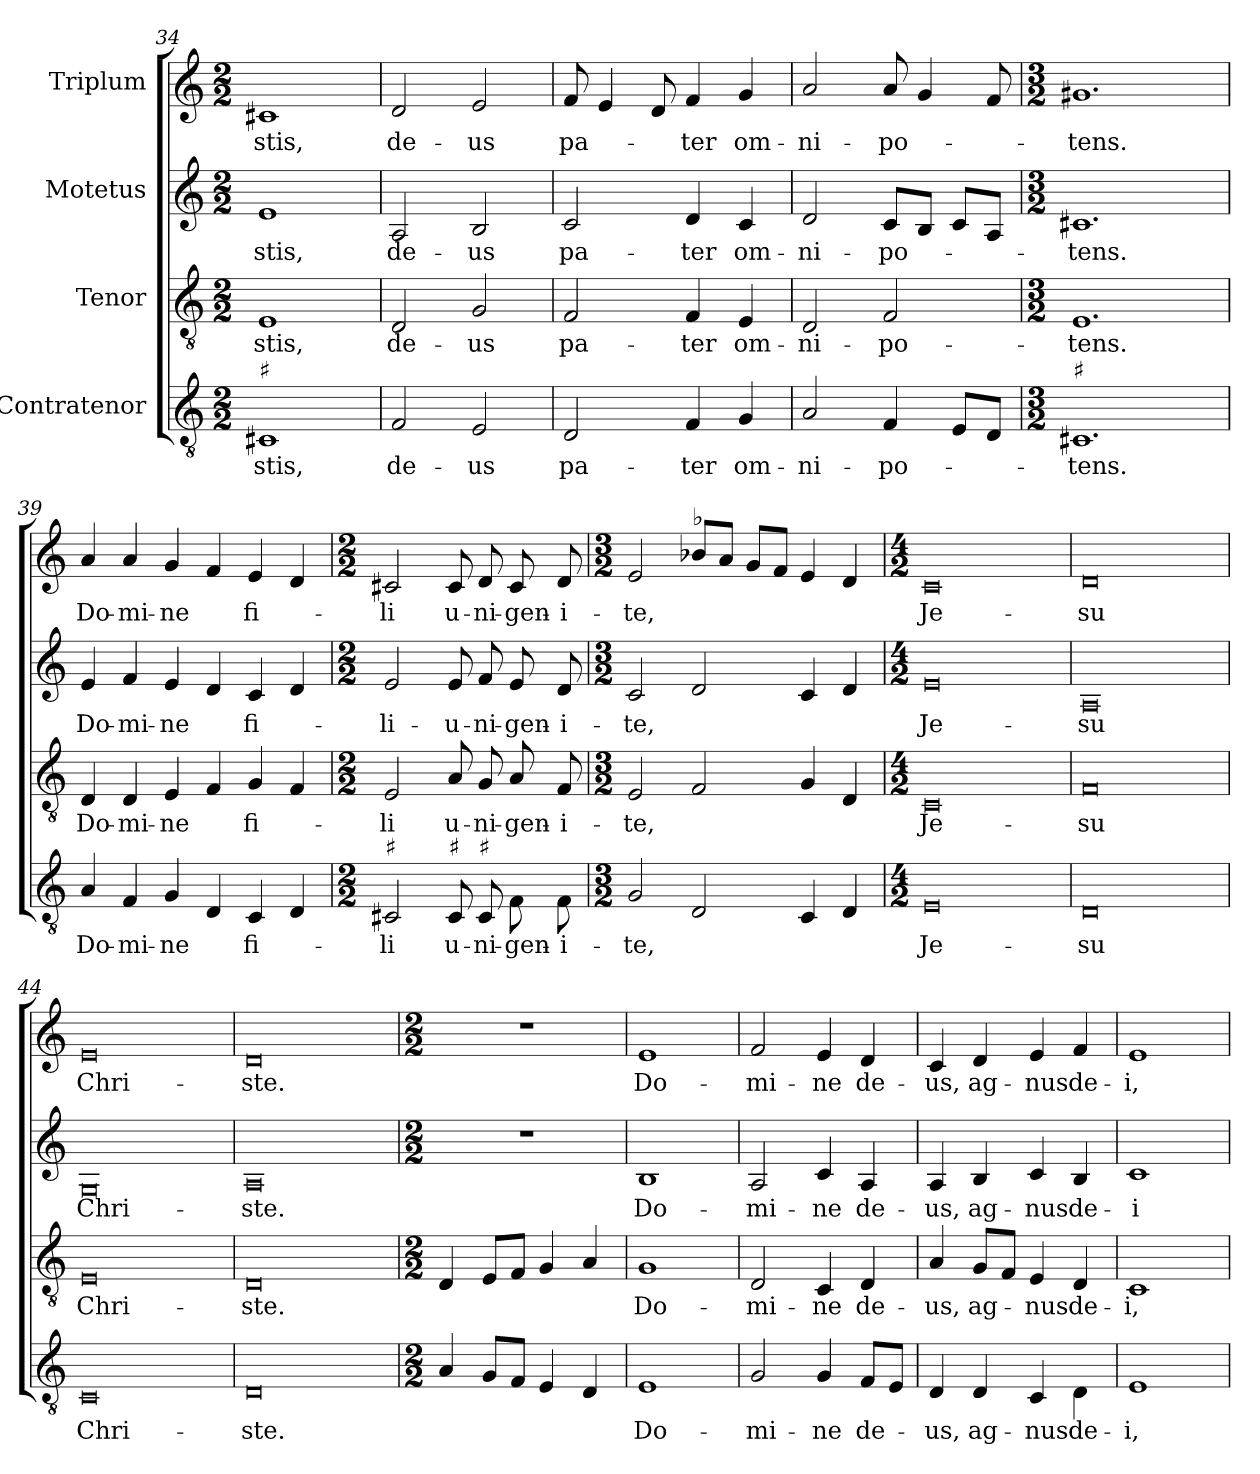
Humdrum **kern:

**kern	**text	**kern	**text	**kern	**text	**kern	**text
*part4	*part4	*part3	*part3	*part2	*part2	*part1	*part1
*staff4	*staff4	*staff3	*staff3	*staff2	*staff2	*staff1	*staff1
*I"Contratenor	*	*I"Tenor	*	*I"Motetus	*	*I"Triplum	*
*clefGv2	*	*clefGv2	*	*clefG2	*	*clefG2	*
*k[]	*	*k[]	*	*k[]	*	*k[]	*
*M2/2	*	*M2/2	*	*M2/2	*	*M2/2	*
=34	=34	=34	=34	=34	=34	=34	=34
!LO:TX:a:t=♯	!	!	!	!	!	!	!
1C#X	-stis,	1E	-stis,	1e	-stis,	1c#X	-stis,
=35	=35	=35	=35	=35	=35	=35	=35
2F/	de-	2D/	de-	2A/	de-	2d/	de-
2E/	-us	2G/	-us	2B/	-us	2e/	-us
=36	=36	=36	=36	=36	=36	=36	=36
2D/	pa-	2F/	pa-	2c/	pa-	8f/	pa-
.	.	.	.	.	.	4e/	.
.	.	.	.	.	.	8d/	.
4F/	-ter	4F/	-ter	4d/	-ter	4f/	-ter
4G/	om-	4E/	om-	4c/	om-	4g/	om-
=37	=37	=37	=37	=37	=37	=37	=37
2A/	-ni-	2D/	-ni-	2d/	-ni-	2a/	-ni-
4F/	-po-	2F/	-po-	8c/L	-po-	8a/	-po-
.	.	.	.	8B/J	.	4g/	.
8E/L	.	.	.	8c/L	.	.	.
8D/J	.	.	.	8A/J	.	8f/	.
=38	=38	=38	=38	=38	=38	=38	=38
*M3/2	*	*M3/2	*	*M3/2	*	*M3/2	*
!LO:TX:a:t=♯	!	!	!	!	!	!	!
1.C#X	-tens.	1.E	-tens.	1.c#X	-tens.	1.g#X	-tens.
=39	=39	=39	=39	=39	=39	=39	=39
4A/	Do-	4D/	Do-	4e/	Do-	4a/	Do-
4F/	-mi-	4D/	-mi-	4f/	-mi-	4a/	-mi-
4G/	-ne	4E/	-ne	4e/	-ne	4g/	-ne
4D/	.	4F/	.	4d/	.	4f/	.
4C/	fi-	4G/	fi-	4c/	fi-	4e/	fi-
4D/	.	4F/	.	4d/	.	4d/	.
=40	=40	=40	=40	=40	=40	=40	=40
*M2/2	*	*M2/2	*	*M2/2	*	*M2/2	*
!LO:TX:a:t=♯	!	!	!	!	!	!	!
2C#X/	-li	2E/	-li	2e/	-li-	2c#X/	-li
!LO:TX:a:t=♯	!	!	!	!	!	!	!
8C#/	u-	8A/	u-	8e/	-u-	8c#/	u-
!LO:TX:a:t=♯	!	!	!	!	!	!	!
8C#/	-ni-	8G/	-ni-	8f/	-ni-	8d/	-ni-
8F\	-gen-	8A/	-gen-	8e/	-gen-	8c#/	-gen-
8F\	-i-	8F/	-i-	8d/	-i-	8d/	-i-
=41	=41	=41	=41	=41	=41	=41	=41
*M3/2	*	*M3/2	*	*M3/2	*	*M3/2	*
2G/	-te,	2E/	-te,	2c/	-te,	2e/	-te,
!	!	!	!	!	!	!LO:TX:a:t=♭	!
2D/	.	2F/	.	2d/	.	8b-X/L	.
.	.	.	.	.	.	8a/J	.
.	.	.	.	.	.	8g/L	.
.	.	.	.	.	.	8f/J	.
4C/	.	4G/	.	4c/	.	4e/	.
4D/	.	4D/	.	4d/	.	4d/	.
=42	=42	=42	=42	=42	=42	=42	=42
*M4/2	*	*M4/2	*	*M4/2	*	*M4/2	*
0E	Je-	0C	Je-	0e	Je-	0c	Je-
=43	=43	=43	=43	=43	=43	=43	=43
0D	-su	0F	-su	0A	-su	0d	-su
=44	=44	=44	=44	=44	=44	=44	=44
0C	Chri-	0E	Chri-	0G	Chri-	0e	Chri-
=45	=45	=45	=45	=45	=45	=45	=45
0D	-ste.	0D	-ste.	0A	-ste.	0d	-ste.
=46	=46	=46	=46	=46	=46	=46	=46
*M2/2	*	*M2/2	*	*M2/2	*	*M2/2	*
4A/	.	4D/	.	1r	.	1r	.
8G/L	.	8E/L	.	.	.	.	.
8F/J	.	8F/J	.	.	.	.	.
4E/	.	4G/	.	.	.	.	.
4D/	.	4A/	.	.	.	.	.
=47	=47	=47	=47	=47	=47	=47	=47
1E	Do-	1G	Do-	1B	Do-	1e	Do-
=48	=48	=48	=48	=48	=48	=48	=48
2G/	-mi-	2D/	-mi-	2A/	-mi-	2f/	-mi-
4G/	-ne	4C/	-ne	4c/	-ne	4e/	-ne
8F/L	de-	4D/	de-	4A/	de-	4d/	de-
8E/J	.	.	.	.	.	.	.
=49	=49	=49	=49	=49	=49	=49	=49
4D/	-us,	4A/	-us,	4A/	-us,	4c/	-us,
4D/	ag-	8G/L	ag-	4B/	ag-	4d/	ag-
.	.	8F/J	.	.	.	.	.
4C/	-nus	4E/	nus	4c/	-nus	4e/	-nus
4D\	de-	4D/	de-	4B/	de-	4f/	de-
=50	=50	=50	=50	=50	=50	=50	=50
1E	-i,	1C	-i,	1c	-i	1e	-i,
=	=	=	=	=	=	=	=
*-	*-	*-	*-	*-	*-	*-	*-
